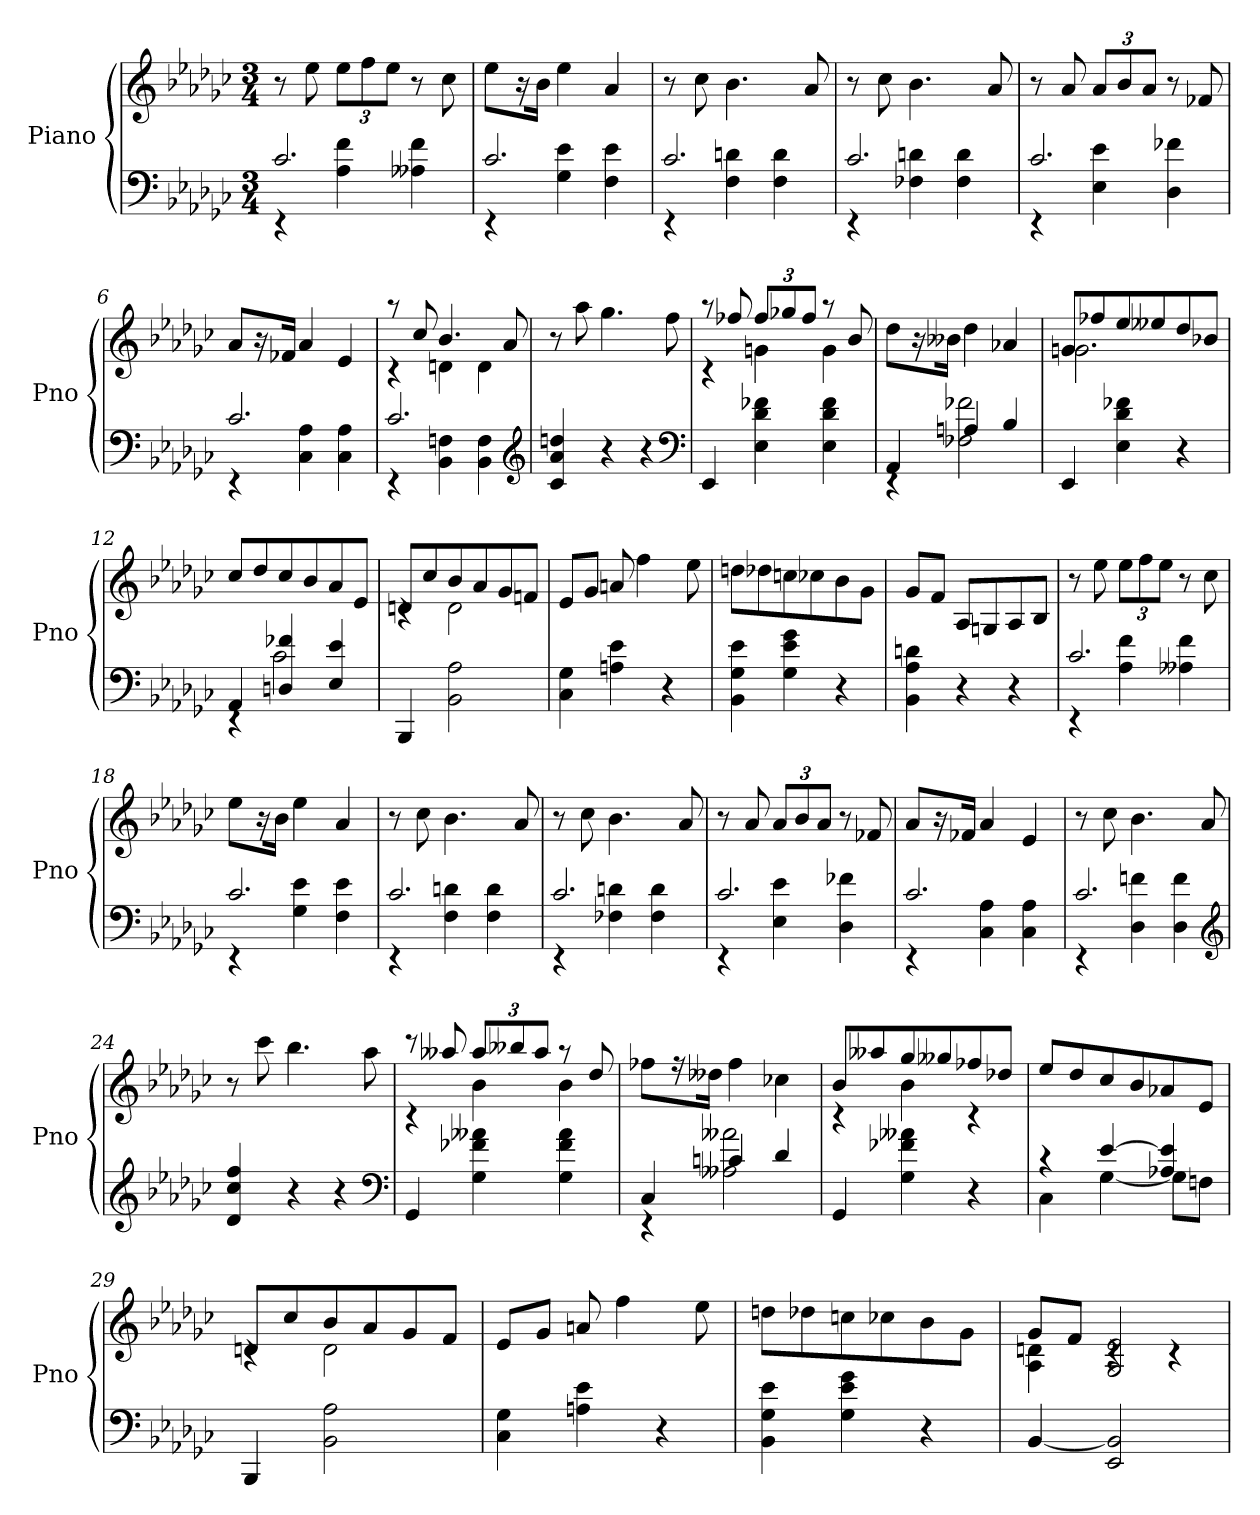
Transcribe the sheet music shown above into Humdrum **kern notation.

**kern	**kern
*part1	*part1
*staff2	*staff1
*I"Piano	*
*I'Pno	*
*clefF4	*clefG2
*k[b-e-a-d-g-c-]	*k[b-e-a-d-g-c-]
*e-:	*e-:
*M3/4	*M3/4
=1	=1
*^	*
2.c-	4rEE	8r
.	.	8ee-
.	4A- 4f	12ee-L
.	.	12ff
.	.	12ee-J
.	4A--X 4f	8r
.	.	8cc-
=2	=2	=2
2.c-	4rEE	8ee-L
.	.	16r
.	.	16b-Jk
.	4G- 4e-	4ee-
.	4F 4e-	4a-
=3	=3	=3
2.c-	4rEE	8r
.	.	8cc-
.	4F 4dn	4.b-
.	4F 4d	.
.	.	8a-
=4	=4	=4
2.c-	4rEE	8r
.	.	8cc-
.	4F-X 4dn	4.b-
.	4F- 4d	.
.	.	8a-
=5	=5	=5
2.c-	4rEE	8r
.	.	8a-
.	4E- 4e-	12a-L
.	.	12b-
.	.	12a-J
.	4D- 4f-X	8r
.	.	8f-X
=6	=6	=6
2.c-	4rEE	8a-L
.	.	16r
.	.	16f-XJk
.	4C- 4A-	4a-
.	4C- 4A-	4e-
=7	=7	=7
*	*	*^
2.c-	4rEE	8raa	4rc
.	.	8cc-	.
.	4BB- 4Fn	4.b-	4dn
.	4BB- 4F	.	4d
.	.	8a-	.
*v	*v	*	*
*	*v	*v
*clefG2	*
=8	=8
4c- 4a- 4ddn	8r
.	8aa-
4r	4.gg-
4r	.
.	8ff
*clefF4	*
=9	=9
*	*^
4EE-	8raa	4rc
.	8ff-X	.
4E- 4d- 4f-X	12ff-L	4gn
.	12gg-X	.
.	12ff-J	.
4E- 4d- 4f-	8raa	4g
.	8b-	.
*	*v	*v
=10	=10
*^	*
4AA-	4rEE	8dd-L
.	.	16r
.	.	16b--XJk
4An	2F-X 2f-X	4dd-
4B-	.	4a-X
*v	*v	*
=11	=11
*	*^
4EE-	8gnL	2.g
.	8ff-X	.
4E- 4d- 4f-X	8ee-	.
.	8ee--X	.
4r	8dd-	.
.	8b-XJ	.
*	*v	*v
=12	=12
*^	*
4AA-	4rEE	8cc-L
.	.	8dd-
4Dn 4f-X	2c-	8cc-
.	.	8b-
4E- 4e-	.	8a-
.	.	8e-J
*v	*v	*
=13	=13
*	*^
4BBB-	8dnL	4rc
.	8cc-	.
2BB- 2A-	8b-	2d
.	8a-	.
.	8g-	.
.	8fnJ	.
*	*v	*v
=14	=14
4C- 4G-	8e-L
.	8g-J
4An 4e-	8an
.	4ff
4r	.
.	8ee-
=15	=15
4BB- 4G- 4e-	8ddnL
.	8dd-X
4G- 4e- 4g-	8ccn
.	8cc-X
4r	8b-
.	8g-J
=16	=16
4BB- 4A- 4dn	8g-L
.	8fJ
4r	8A-L
.	8Gn
4r	8A-
.	8B-J
=17	=17
*^	*
2.c-	4rEE	8r
.	.	8ee-
.	4A- 4f	12ee-L
.	.	12ff
.	.	12ee-J
.	4A--X 4f	8r
.	.	8cc-
=18	=18	=18
2.c-	4rEE	8ee-L
.	.	16r
.	.	16b-Jk
.	4G- 4e-	4ee-
.	4F 4e-	4a-
=19	=19	=19
2.c-	4rEE	8r
.	.	8cc-
.	4F 4dn	4.b-
.	4F 4d	.
.	.	8a-
=20	=20	=20
2.c-	4rEE	8r
.	.	8cc-
.	4F-X 4dn	4.b-
.	4F- 4d	.
.	.	8a-
=21	=21	=21
2.c-	4rEE	8r
.	.	8a-
.	4E- 4e-	12a-L
.	.	12b-
.	.	12a-J
.	4D- 4f-X	8r
.	.	8f-X
=22	=22	=22
2.c-	4rEE	8a-L
.	.	16r
.	.	16f-XJk
.	4C- 4A-	4a-
.	4C- 4A-	4e-
=23	=23	=23
2.c-	4rEE	8r
.	.	8cc-
.	4D- 4fn	4.b-
.	4D- 4f	.
.	.	8a-
*v	*v	*
*clefG2	*
=24	=24
4d- 4cc- 4ff	8r
.	8ccc-
4r	4.bb-
4r	.
.	8aa-
*clefF4	*
=25	=25
*	*^
4GG-	8r	4rc
.	8aa--X	.
4G- 4f-X 4a--X	12aa--L	4b-
.	12bb--X	.
.	12aa--J	.
4G- 4f- 4a--	8raa	4b-
.	8dd-	.
*	*v	*v
=26	=26
*^	*
4C-	4rEE	8ff-XL
.	.	16r
.	.	16dd--XJk
4cn	2A--X 2a--X	4ff-
4d-	.	4cc-X
*v	*v	*
=27	=27
*	*^
4GG-	8b-L	4rc
.	8aa--X	.
4G- 4f-X 4a--X	8gg-	4b-
.	8gg--X	.
4r	8ff-X	4rc
.	8dd-XJ	.
*	*v	*v
=28	=28
*^	*
4rc	4C-	8ee-L
.	.	8dd-
[4e-	[4G-	8cc-
.	.	8b-
4A-X 4e-]	8G-L]	8a-X
.	8FnJ	8e-J
*v	*v	*
=29	=29
*	*^
4BBB-	8dnL	4rc
.	8cc-	.
2BB- 2A-	8b-	2d
.	8a-	.
.	8g-	.
.	8fJ	.
*	*v	*v
=30	=30
4C- 4G-	8e-L
.	8g-J
4An 4e-	8an
.	4ff
4r	.
.	8ee-
=31	=31
4BB- 4G- 4e-	8ddnL
.	8dd-X
4G- 4e- 4g-	8ccn
.	8cc-X
4r	8b-
.	8g-J
=32	=32
*	*^
[4BB-	8g-L	4A- 4dn
.	8fJ	.
2EE- 2BB-]	2G- 2e-	4rc
.	.	4rc
*	*v	*v
=	=
*-	*-
